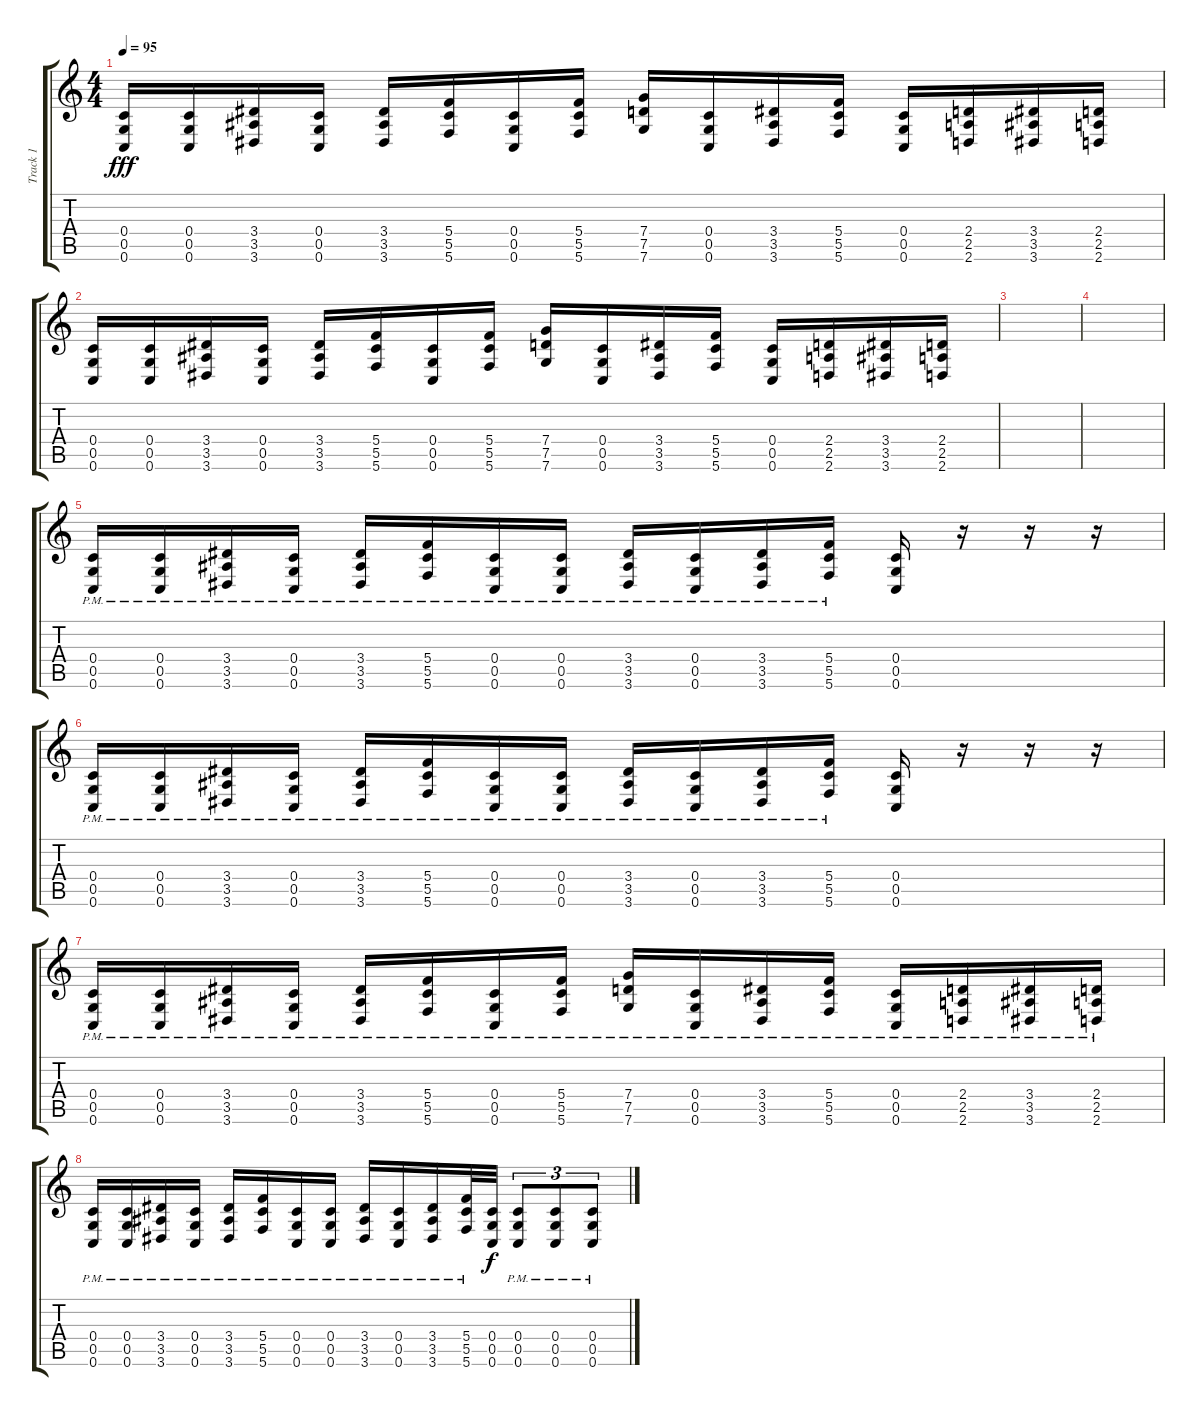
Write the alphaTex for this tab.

\track ("Track 1" "Track 1") {instrument overdrivenguitar}
\staff {score tabs}
\tuning (D4 A3 F3 C3 G2 C2) {hide}
\ts (4 4)
\tempo 95
\clef g2
\ks c
(0.4 0.5 0.6).16{dy fff} (0.4 0.5 0.6).16 (3.4 3.5 3.6).16 (0.4 0.5 0.6).16 (3.4 3.5 3.6).16 (5.4 5.5 5.6).16 (0.4 0.5 0.6).16 (5.4 5.5 5.6).16 (7.4 7.5 7.6).16 (0.4 0.5 0.6).16 (3.4 3.5 3.6).16 (5.4 5.5 5.6).16 (0.4 0.5 0.6).16 (2.4 2.5 2.6).16 (3.4 3.5 3.6).16 (2.4 2.5 2.6).16 |
(0.4 0.5 0.6).16 (0.4 0.5 0.6).16 (3.4 3.5 3.6).16 (0.4 0.5 0.6).16 (3.4 3.5 3.6).16 (5.4 5.5 5.6).16 (0.4 0.5 0.6).16 (5.4 5.5 5.6).16 (7.4 7.5 7.6).16 (0.4 0.5 0.6).16 (3.4 3.5 3.6).16 (5.4 5.5 5.6).16 (0.4 0.5 0.6).16 (2.4 2.5 2.6).16 (3.4 3.5 3.6).16 (2.4 2.5 2.6).16 |
|
|
(0.4{pm} 0.5{pm} 0.6{pm}).16 (0.4{pm} 0.5{pm} 0.6{pm}).16 (3.4{pm} 3.5{pm} 3.6{pm}).16 (0.4{pm} 0.5{pm} 0.6{pm}).16 (3.4{pm} 3.5{pm} 3.6{pm}).16 (5.4{pm} 5.5{pm} 5.6{pm}).16 (0.4{pm} 0.5{pm} 0.6{pm}).16 (0.4{pm} 0.5{pm} 0.6{pm}).16 (3.4{pm} 3.5{pm} 3.6{pm}).16 (0.4{pm} 0.5{pm} 0.6{pm}).16 (3.4{pm} 3.5{pm} 3.6{pm}).16 (5.4{pm} 5.5{pm} 5.6{pm}).16 (0.4 0.5 0.6).16 r.16 r.16 r.16 |
(0.4{pm} 0.5{pm} 0.6{pm}).16 (0.4{pm} 0.5{pm} 0.6{pm}).16 (3.4{pm} 3.5{pm} 3.6{pm}).16 (0.4{pm} 0.5{pm} 0.6{pm}).16 (3.4{pm} 3.5{pm} 3.6{pm}).16 (5.4{pm} 5.5{pm} 5.6{pm}).16 (0.4{pm} 0.5{pm} 0.6{pm}).16 (0.4{pm} 0.5{pm} 0.6{pm}).16 (3.4{pm} 3.5{pm} 3.6{pm}).16 (0.4{pm} 0.5{pm} 0.6{pm}).16 (3.4{pm} 3.5{pm} 3.6{pm}).16 (5.4{pm} 5.5{pm} 5.6{pm}).16 (0.4 0.5 0.6).16 r.16 r.16 r.16 |
(0.4{pm} 0.5{pm} 0.6{pm}).16 (0.4{pm} 0.5{pm} 0.6{pm}).16 (3.4{pm} 3.5{pm} 3.6{pm}).16 (0.4{pm} 0.5{pm} 0.6{pm}).16 (3.4{pm} 3.5{pm} 3.6{pm}).16 (5.4{pm} 5.5{pm} 5.6{pm}).16 (0.4{pm} 0.5{pm} 0.6{pm}).16 (5.4{pm} 5.5{pm} 5.6{pm}).16 (7.4{pm} 7.5{pm} 7.6{pm}).16 (0.4{pm} 0.5{pm} 0.6{pm}).16 (3.4{pm} 3.5{pm} 3.6{pm}).16 (5.4{pm} 5.5{pm} 5.6{pm}).16 (0.4{pm} 0.5{pm} 0.6{pm}).16 (2.4{pm} 2.5{pm} 2.6{pm}).16 (3.4{pm} 3.5{pm} 3.6{pm}).16 (2.4{pm} 2.5{pm} 2.6{pm}).16 |
(0.4{pm} 0.5{pm} 0.6{pm}).16 (0.4{pm} 0.5{pm} 0.6{pm}).16 (3.4{pm} 3.5{pm} 3.6{pm}).16 (0.4{pm} 0.5{pm} 0.6{pm}).16 (3.4{pm} 3.5{pm} 3.6{pm}).16 (5.4{pm} 5.5{pm} 5.6{pm}).16 (0.4{pm} 0.5{pm} 0.6{pm}).16 (0.4{pm} 0.5{pm} 0.6{pm}).16 (3.4{pm} 3.5{pm} 3.6{pm}).16 (0.4{pm} 0.5{pm} 0.6{pm}).16 (3.4{pm} 3.5{pm} 3.6{pm}).16 (5.4{pm} 5.5{pm} 5.6{pm}).32 (0.4 0.5 0.6).32{dy f} (0.4{pm} 0.5{pm} 0.6{pm}).8{tu (3 2)} (0.4{pm} 0.5{pm} 0.6{pm}).8{tu (3 2)} (0.4{pm} 0.5{pm} 0.6{pm}).8{tu (3 2)}
